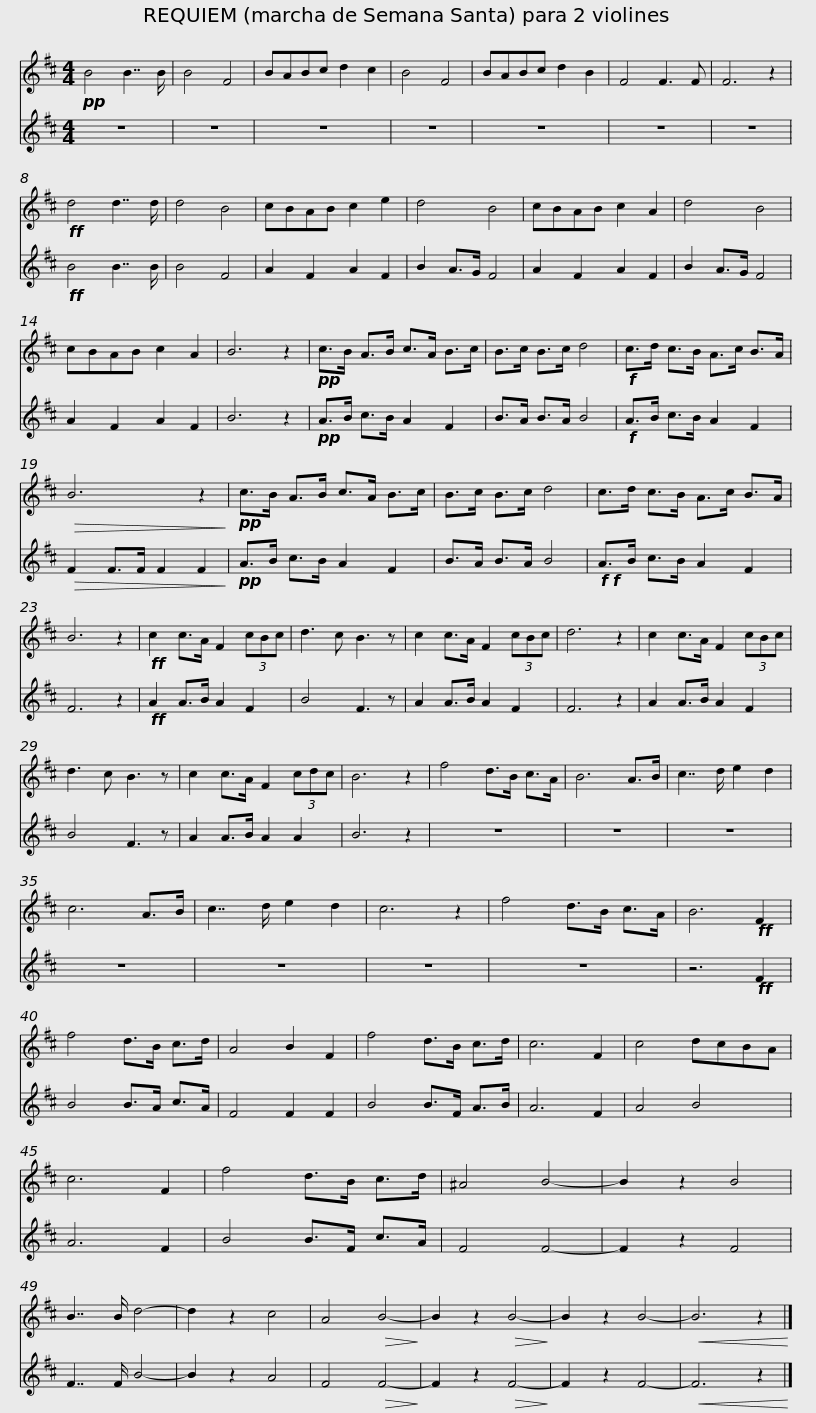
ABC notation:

X:1
%%score 1 2
L:1/8
M:4/4
I:linebreak $
K:D
V:1 treble
V:2 treble
V:1
!pp! B4 B7/2 B/ | B4 F4 | BABc d2 c2 | B4 F4 | BABc d2 B2 | %5
 F4 F3 F | F6 z2 |!ff! d4 d7/2 d/ | d4 B4 |$ cBAB c2 e2 | %10
 d4 B4 | cBAB c2 A2 | d4 B4 | cBAB c2 A2 | B6 z2 | %15
!pp! c>B A>B c>A B>c |$ B>c B>c d4 |!f! c>d c>B A>c B>A |!>(! B6 z2!>)! |!pp! c>B A>B c>A B>c | %20
 B>c B>c d4 |$ c>d c>B A>c B>A | B6 z2 |!ff! c2 c>A F2 (3cBc | d3 c B3 z | %25
 c2 c>A F2 (3cBc | d6 z2 |$ c2 c>A F2 (3cBc | d3 c B3 z | c2 c>A F2 (3cdc | %30
 B6 z2 | f4 d>B c>A | B6 A>B | c7/2 d/ e2 d2 |$ c6 A>B | %35
 c7/2 d/ e2 d2 | c6 z2 | f4 d>B c>A | B6!ff! F2 | f4 d>B c>d | %40
 A4 B2 F2 | f4 d>B c>d | c6 F2 |$ c4 dcBA | c6 F2 | %45
 f4 d>B c>d | ^A4 B4- | B2 z2 B4 | B7/2 B/ d4- | d2 z2 c4 | %50
 A4!>(! B4-!>)! | B2 z2!>(! B4-!>)! | B2 z2 B4- |$!<(! B6 z2!<)! |] %54
V:2
 z8 | z8 | z8 | z8 | z8 | %5
 z8 | z8 |!ff! B4 B7/2 B/ | B4 F4 |$ A2 F2 A2 F2 | %10
 B2 A>G F4 | A2 F2 A2 F2 | B2 A>G F4 | A2 F2 A2 F2 | B6 z2 | %15
!pp! A>B c>B A2 F2 |$ B>A B>A B4 |!f! A>B c>B A2 F2 |!>(! F2 F>F F2 F2!>)! |!pp! A>B c>B A2 F2 | %20
 B>A B>A B4 |$!f!!f! A>B c>B A2 F2 | F6 z2 |!ff! A2 A>B A2 F2 | B4 F3 z | %25
 A2 A>B A2 F2 | F6 z2 |$ A2 A>B A2 F2 | B4 F3 z | A2 A>B A2 A2 | %30
 B6 z2 | z8 | z8 | z8 |$ z8 | %35
 z8 | z8 | z8 | z6!ff! F2 | B4 B>A c>A | %40
 F4 F2 F2 | B4 B>F A>B | A6 F2 |$ A4 B4 | A6 F2 | %45
 B4 B>F c>A | F4 F4- | F2 z2 F4 | F7/2 F/ B4- | B2 z2 A4 | %50
 F4!>(! F4-!>)! | F2 z2!>(! F4-!>)! | F2 z2 F4- |$!<(! F6 z2!<)! |] %54
